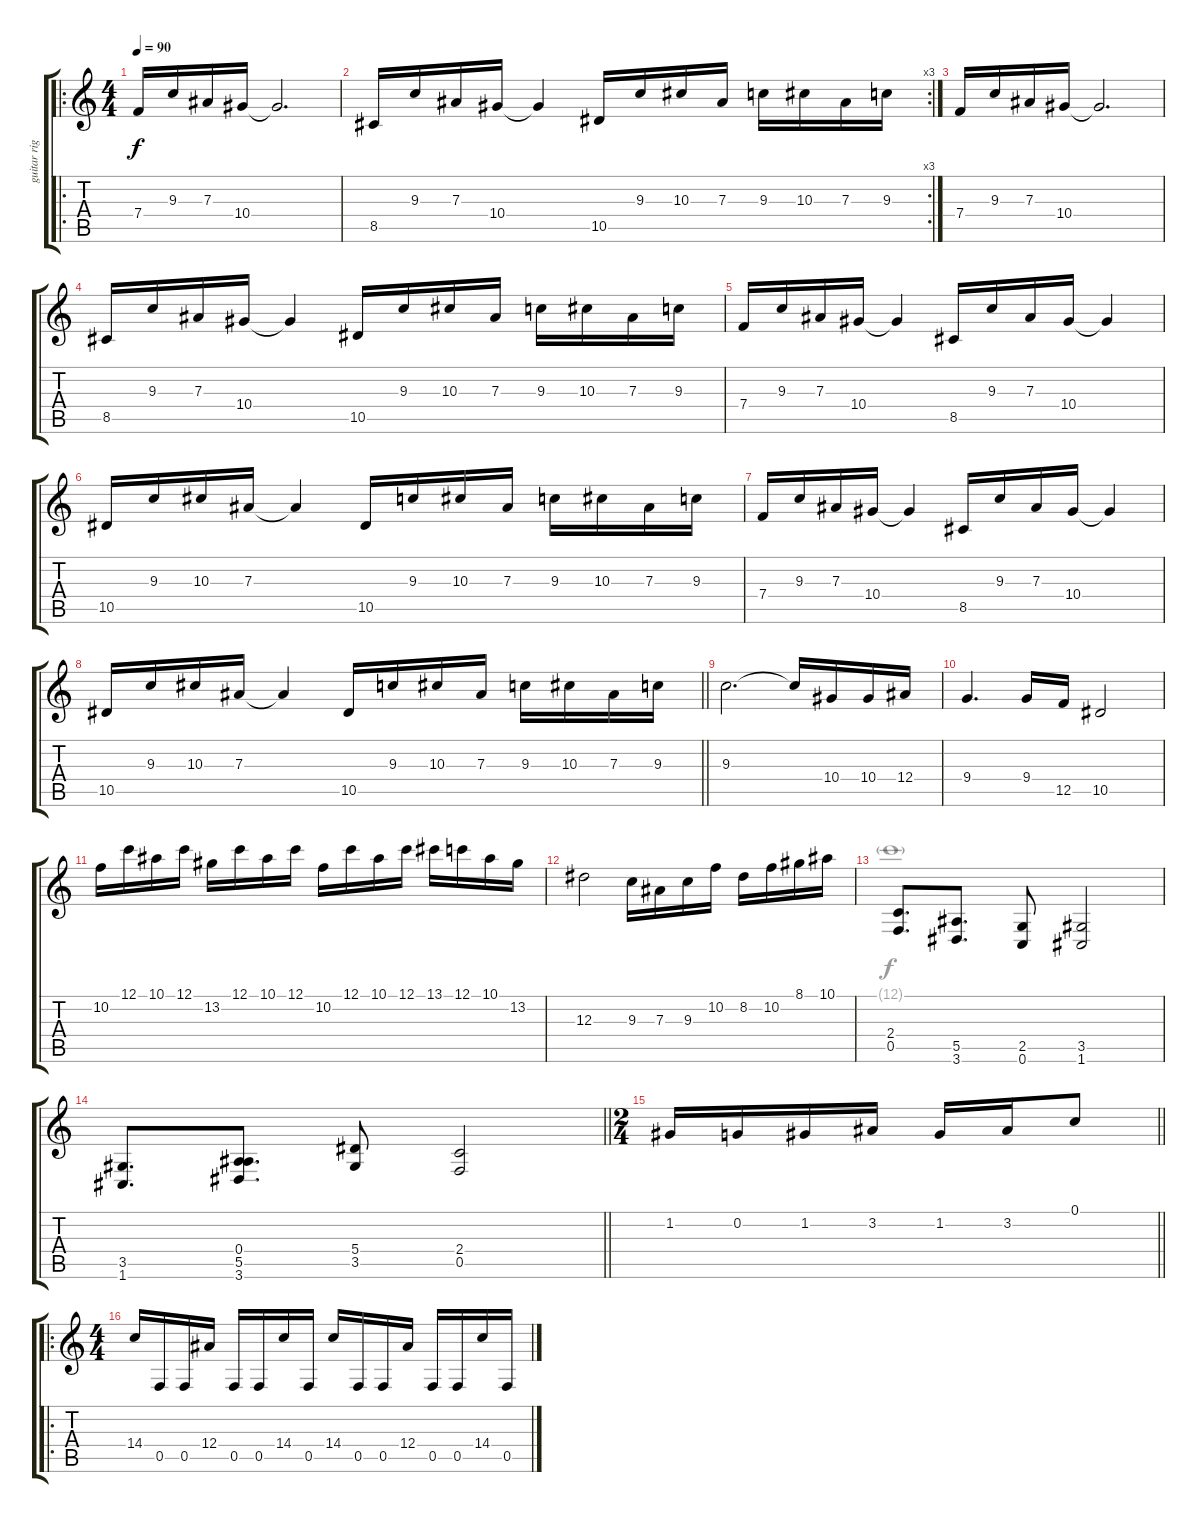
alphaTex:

\track ("guitar right" "guitar rig") {instrument distortionguitar}
\staff {score tabs}
\tuning (C4 G3 Eb3 Bb2 F2 C2) {hide}
\voice
\ro
\ts (4 4)
\tempo 90
\clef g2
\ks c
7.4.16{dy f volume 11 instrument electricguitarjazz} 9.3.16 7.3.16 10.4.16 10.4{t}.2{d} |
\rc 3
8.5.16 9.3.16 7.3.16 10.4.16 10.4{t}.4 10.5.16 9.3.16 10.3.16 7.3.16 9.3.16 10.3.16 7.3.16 9.3.16 |
7.4.16 9.3.16 7.3.16 10.4.16 10.4{t}.2{d} |
8.5.16 9.3.16 7.3.16 10.4.16 10.4{t}.4 10.5.16 9.3.16 10.3.16 7.3.16 9.3.16 10.3.16 7.3.16 9.3.16 |
7.4.16 9.3.16 7.3.16 10.4.16 10.4{t}.4 8.5.16 9.3.16 7.3.16 10.4.16 10.4{t}.4 |
10.5.16 9.3.16 10.3.16 7.3.16 7.3{t}.4 10.5.16 9.3.16 10.3.16 7.3.16 9.3.16 10.3.16 7.3.16 9.3.16 |
7.4.16 9.3.16 7.3.16 10.4.16 10.4{t}.4 8.5.16 9.3.16 7.3.16 10.4.16 10.4{t}.4 |
\barLineRight lightlight
10.5.16 9.3.16 10.3.16 7.3.16 7.3{t}.4 10.5.16 9.3.16 10.3.16 7.3.16 9.3.16 10.3.16 7.3.16 9.3.16 |
9.3.2{d volume 13 instrument distortionguitar} 9.3{t}.16 10.4.16 10.4.16 12.4.16 |
9.4.4{d} 9.4.16 12.5.16 10.5.2 |
10.2.16 12.1.16 10.1.16 12.1.16 13.2.16 12.1.16 10.1.16 12.1.16 10.2.16 12.1.16 10.1.16 12.1.16 13.1.16 12.1.16 10.1.16 13.2.16 |
12.3.2 9.3.16 7.3.16 9.3.16 10.2.16 8.2.16 10.2.16 8.1.16 10.1.16 |
(2.4 0.5).8{d volume 11 instrument distortionguitar} (5.5 3.6).8{d} (2.5 0.6).8 (3.5 1.6).2 |
\barLineRight lightlight
(3.5 1.6).8{d} (0.4 5.5 3.6).8{d} (5.4 3.5).8 (2.4 0.5).2 |
\ts (2 4)
\barLineRight lightlight
1.2.16{volume 13 instrument distortionguitar} 0.2.16 1.2.16 3.2.16 1.2.16 3.2.16 0.1.8 |
\ro
\ts (4 4)
14.4.16 0.5.16 0.5.16 12.4.16 0.5.16 0.5.16 14.4.16 0.5.16 14.4.16 0.5.16 0.5.16 12.4.16 0.5.16 0.5.16 14.4.16 0.5.16
\voice
\clef g2
\ottava regular
\simile none
\ks c
|
|
|
|
|
|
|
\barLineRight lightlight
|
|
|
|
|
12.1{g}.1 |
\barLineRight lightlight
|
\barLineRight lightlight
|
